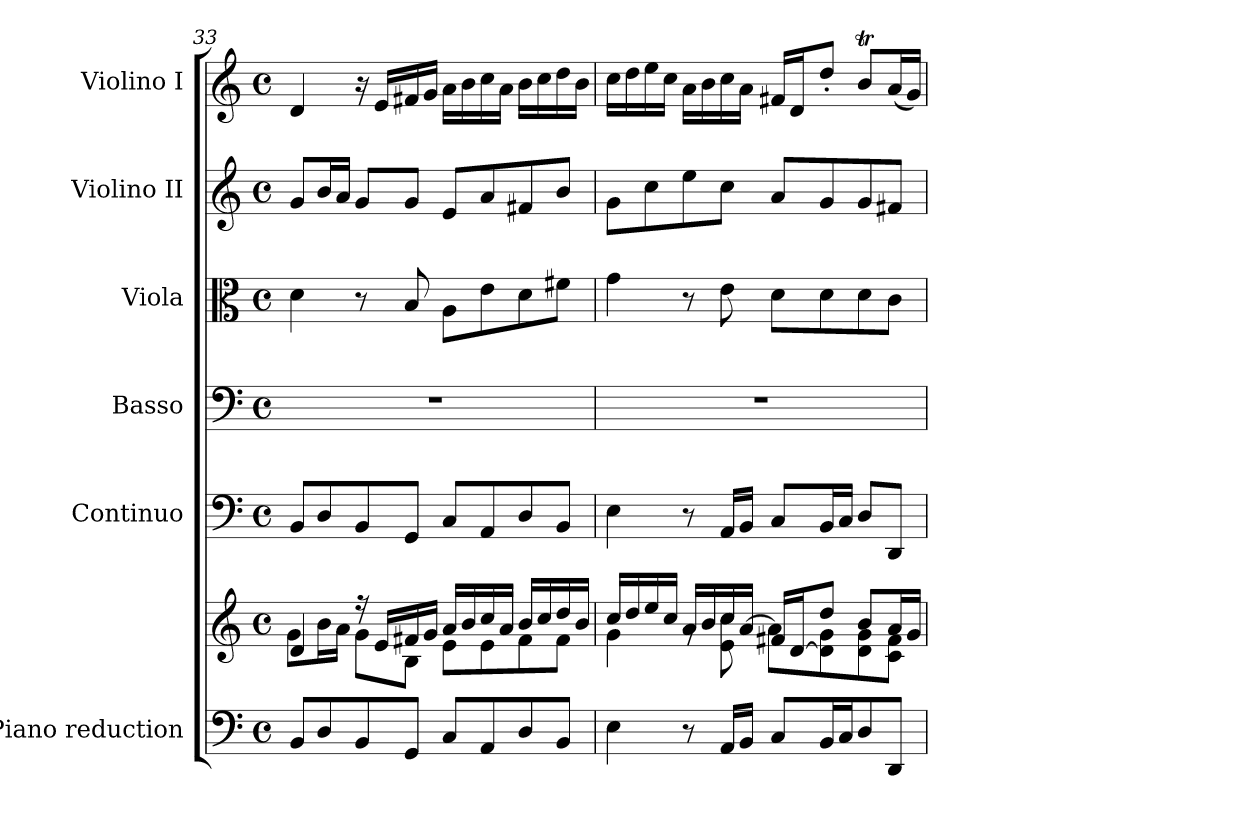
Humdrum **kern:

**kern	**kern	**kern	**kern	**kern	**kern	**kern
*part6	*part6	*part5	*part4	*part3	*part2	*part1
*staff7	*staff6	*staff5	*staff4	*staff3	*staff2	*staff1
*I"Piano reduction	*	*I"Continuo	*I"Basso	*I"Viola	*I"Violino II	*I"Violino I
*I'Pno	*	*	*	*I'Vla	*I'Vln	*I'Vln
!!LO:LB:g=z
*clefF4	*clefG2	*clefF4	*clefF4	*clefC3	*clefG2	*clefG2
*k[]	*k[]	*k[]	*k[]	*k[]	*k[]	*k[]
*M4/4	*M4/4	*M4/4	*M4/4	*M4/4	*M4/4	*M4/4
*met(c)	*met(c)	*met(c)	*met(c)	*met(c)	*met(c)	*met(c)
=33	=33	=33	=33	=33	=33	=33
*	*^	*	*	*	*	*
8BB/L	4d/	8g\L	8BB/L	1r	4d\	8g/L	4d/
8D/	.	16b\L	8D/	.	.	16b/L	.
.	.	16a\JJ	.	.	.	16a/JJ	.
8BB/	16r	8g\L	8BB/	.	8r	8g/L	16r
.	16e/LL	.	.	.	.	.	16e/LL
8GG/J	16f#X/	8B\J	8GG/J	.	8B/	8g/J	16f#X/
.	16g/JJ	.	.	.	.	.	16g/JJ
8C/L	16a/LL	8e\L	8C/L	.	8A\L	8e/L	16a\LL
.	16b/	.	.	.	.	.	16b\
8AA/	16cc/	8e\	8AA/	.	8e\	8a/	16cc\
.	16a/JJ	.	.	.	.	.	16a\JJ
8D/	16b/LL	8f#\	8D/	.	8d\	8f#X/	16b\LL
.	16cc/	.	.	.	.	.	16cc\
8BB/J	16dd/	8f#\J	8BB/J	.	8f#X\J	8b/J	16dd\
.	16b/JJ	.	.	.	.	.	16b\JJ
=34	=34	=34	=34	=34	=34	=34	=34
4E\	16cc/LL	4g\	4E\	1r	4g\	8g\L	16cc\LL
.	16dd/	.	.	.	.	.	16dd\
.	16ee/	.	.	.	.	8cc\	16ee\
.	16cc/JJ	.	.	.	.	.	16cc\JJ
8r	16a/LL	8rg	8r	.	8r	8ee\	16a\LL
.	16b/	.	.	.	.	.	16b\
16AA/LL	16cc/	8e\ 8cc\	16AA/LL	.	8e\	8cc\J	16cc\
16BB/JJ	[16a/JJ	.	16BB/JJ	.	.	.	16a\JJ
8C/L	16f#X/LL	8a\L]	8C/L	.	8d\L	8a/L	16f#X/LL
.	[16d/J	.	.	.	.	.	16d/J
16BB/L	8dd/J	8d\] 8g\	16BB/L	.	8d\	8g/	8dd'/J
16C/J	.	.	16C/JJ	.	.	.	.
8D/	8b/L	8d\ 8g\	8D/L	.	8d\	8g/	8bt/L
8DD/J	16a/L	8c\ 8f#\J	8DD/J	.	8c\J	8f#X/J	(<16a/L
.	16g/JJ	.	.	.	.	.	16g/JJ)
*	*v	*v	*	*	*	*	*
=	=	=	=	=	=	=
*-	*-	*-	*-	*-	*-	*-
